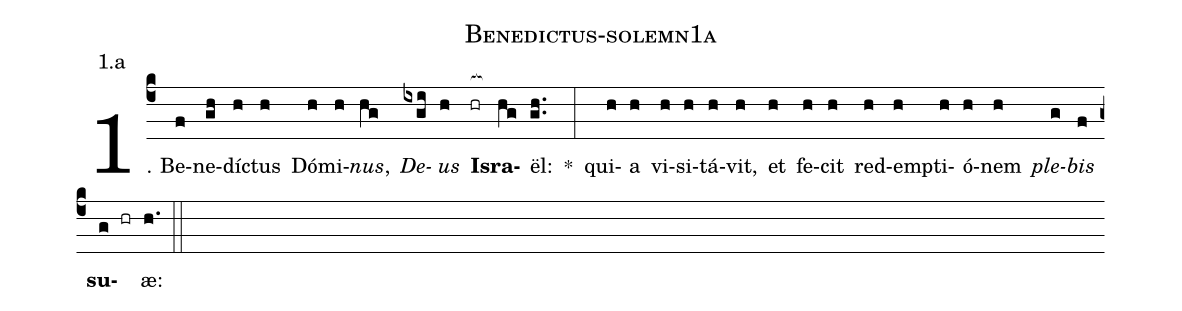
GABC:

name: Benedictus-solemn1a;
annotation: 1.a;
%%
(c4)1. Be(f)ne(gh)díc(h)tus(h) Dó(h)mi(h)<i>nus</i>,(hg) <i>De</i>(ixgi)<i>us</i>(h) <b>Is</b>(hr[ocb:1{])<b>ra</b>(hg[ocb:0}])ël:(gh..) *(:) qui(h)a(h) vi(h)si(h)tá(h)vit,(h) et(h) fe(h)cit(h) red(h)emp(h)ti(h)ó(h)nem(h) <i>ple</i>(g)<i>bis</i>(f) <b>su</b>(g hr)æ:(h.) (::)
